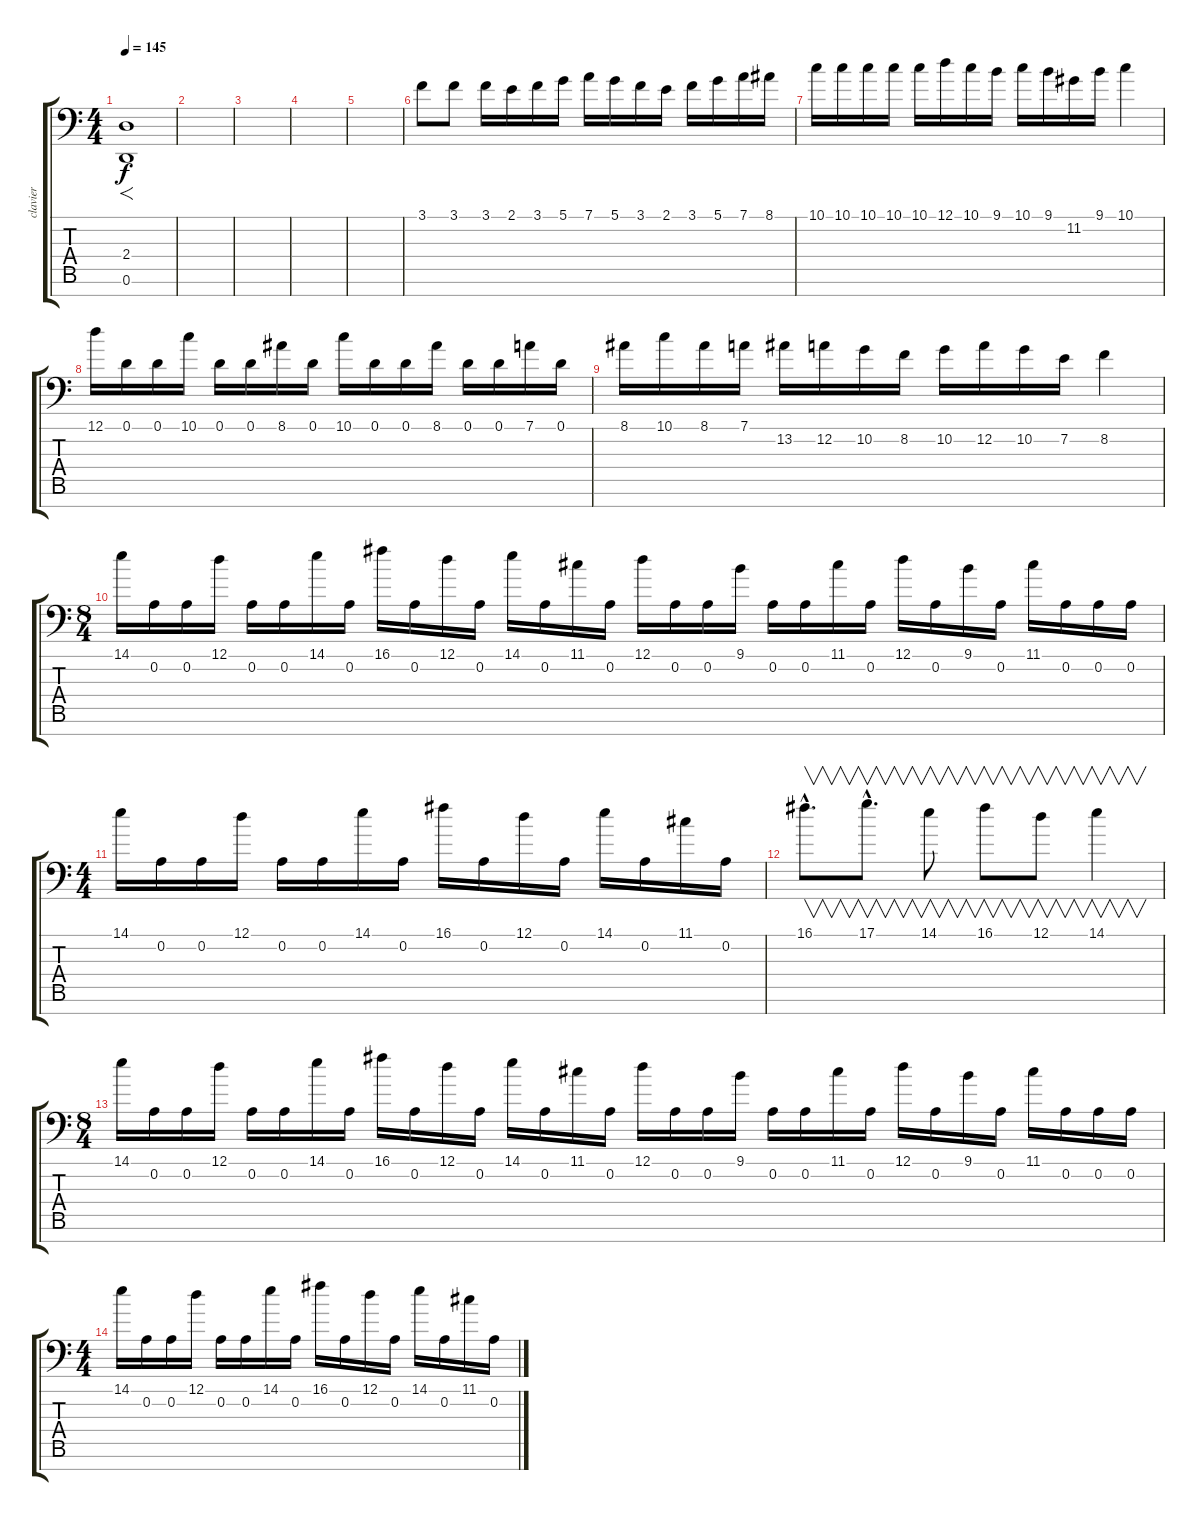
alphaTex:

\track ("clavier " "clavier ") {instrument drawbarorgan}
\staff {score tabs}
\tuning (D4 A3 F3 C3 G2 D2 A1) {hide}
\ts (4 4)
\tempo 145
\clef f4
\ks c
(2.4 0.6).1{f dy f instrument lead8bassandlead} |
|
|
|
|
3.1.8 3.1.8 3.1.16 2.1.16 3.1.16 5.1.16 7.1.16 5.1.16 3.1.16 2.1.16 3.1.16 5.1.16 7.1.16 8.1.16 |
10.1.16 10.1.16 10.1.16 10.1.16 10.1.16 12.1.16 10.1.16 9.1.16 10.1.16 9.1.16 11.2.16 9.1.16 10.1.4 |
12.1.16 0.1.16 0.1.16 10.1.16 0.1.16 0.1.16 8.1.16 0.1.16 10.1.16 0.1.16 0.1.16 8.1.16 0.1.16 0.1.16 7.1.16 0.1.16 |
8.1.16 10.1.16 8.1.16 7.1.16 13.2.16 12.2.16 10.2.16 8.2.16 10.2.16 12.2.16 10.2.16 7.2.16 8.2.4 |
\ts (8 4)
14.1.16{volume 13 instrument lead8bassandlead} 0.2.16 0.2.16 12.1.16 0.2.16 0.2.16 14.1.16 0.2.16 16.1.16 0.2.16 12.1.16 0.2.16 14.1.16 0.2.16 11.1.16 0.2.16 12.1.16 0.2.16 0.2.16 9.1.16 0.2.16 0.2.16 11.1.16 0.2.16 12.1.16 0.2.16 9.1.16 0.2.16 11.1.16 0.2.16 0.2.16 0.2.16 |
\ts (4 4)
14.1.16 0.2.16 0.2.16 12.1.16 0.2.16 0.2.16 14.1.16 0.2.16 16.1.16 0.2.16 12.1.16 0.2.16 14.1.16 0.2.16 11.1.16 0.2.16 |
16.1{hac}.8{v d} 17.1{hac}.8{v d} 14.1.8{v} 16.1.8{v} 12.1.8{v} 14.1.4{v} |
\ts (8 4)
14.1.16{volume 13 instrument lead8bassandlead} 0.2.16 0.2.16 12.1.16 0.2.16 0.2.16 14.1.16 0.2.16 16.1.16 0.2.16 12.1.16 0.2.16 14.1.16 0.2.16 11.1.16 0.2.16 12.1.16 0.2.16 0.2.16 9.1.16 0.2.16 0.2.16 11.1.16 0.2.16 12.1.16 0.2.16 9.1.16 0.2.16 11.1.16 0.2.16 0.2.16 0.2.16 |
\ts (4 4)
14.1.16 0.2.16 0.2.16 12.1.16 0.2.16 0.2.16 14.1.16 0.2.16 16.1.16 0.2.16 12.1.16 0.2.16 14.1.16 0.2.16 11.1.16 0.2.16
